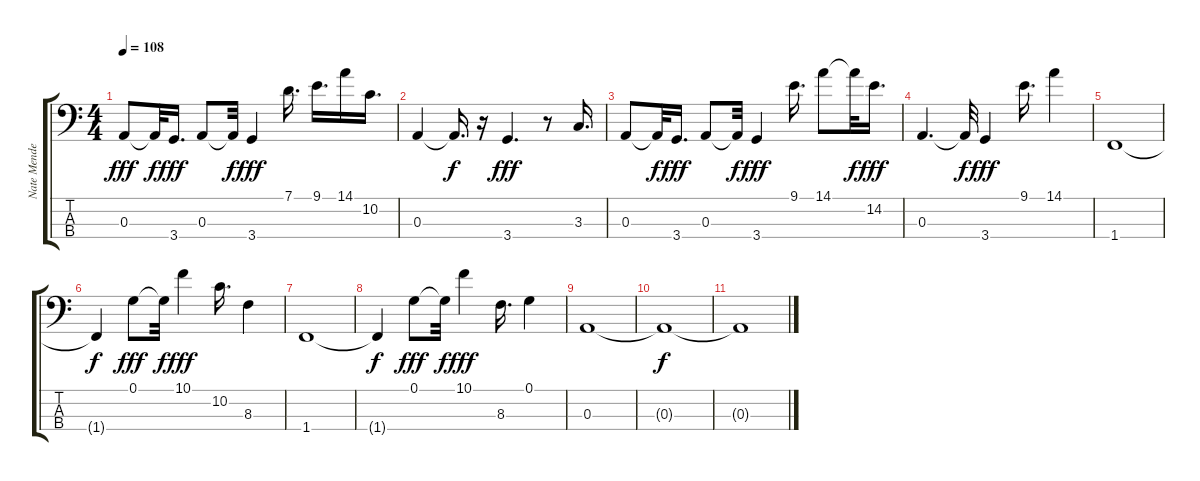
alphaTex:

\track ("Nate Mendel" "Nate Mende") {instrument electricbassfinger}
\staff {score tabs}
\tuning (G2 D2 A1 E1) {hide}
\ts (4 4)
\tempo 108
\clef f4
\ks c
0.3.8{dy fff} 0.3{t}.32{dy f} 3.4.16{d dy fff} 0.3.8 0.3{t}.32{dy f} 3.4.4{dy fff} 7.1.16{d} 9.1.16{d} 14.1.16 10.2.16{d} |
0.3.4 0.3{t}.16{d dy f} r.16 3.4.4{d dy fff} r.8 3.3.16{d} |
0.3.8 0.3{t}.32{dy f} 3.4.16{d dy fff} 0.3.8 0.3{t}.32{dy f} 3.4.4{dy fff} 9.1.16{d} 14.1.8 14.1{t}.32{dy f} 14.2.16{d dy fff} |
0.3.4{d} 0.3{t}.32{dy f} 3.4.4{dy fff} 9.1.16{d} 14.1.4 |
1.4.1 |
1.4{t}.4{dy f} 0.1.8{dy fff} 0.1{t}.32{dy f} 10.1.4{dy fff} 10.2.16{d} 8.3.4 |
1.4.1 |
1.4{t}.4{dy f} 0.1.8{dy fff} 0.1{t}.32{dy f} 10.1.4{dy fff} 8.3.16{d} 0.1.4 |
0.3.1 |
0.3{t}.1{dy f} |
0.3{t}.1
